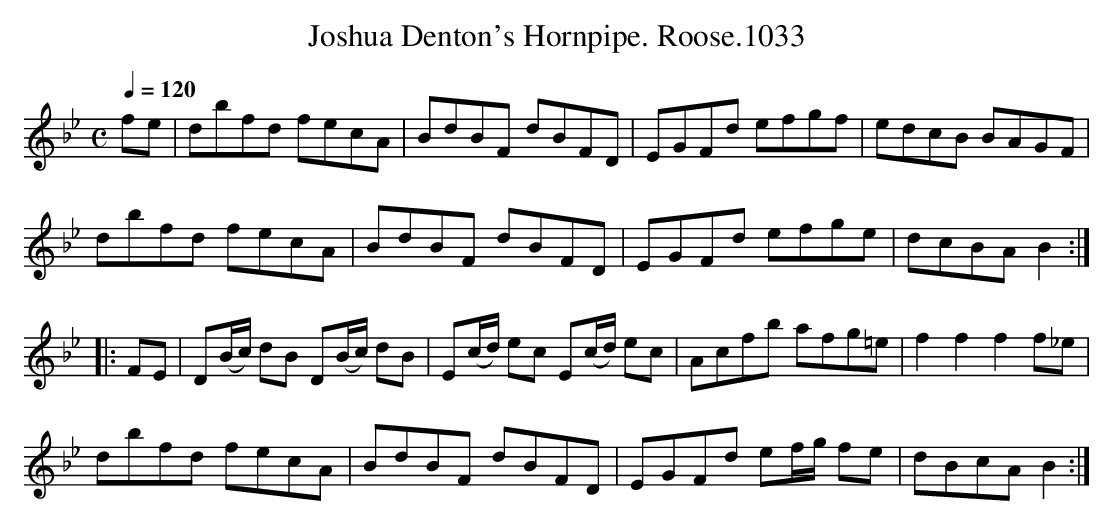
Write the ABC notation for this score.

X:1
T:Joshua Denton's Hornpipe. Roose.1033
Q:1/4=120
L:1/8
M:C
K:Bb
fe|dbfd fecA|BdBF dBFD|EGFd efgf|edcB BAGF|
dbfd fecA|BdBF dBFD|EGFd efge|dcBA B2:|
|:FE|D(B/c/) dB D(B/c/) dB|E(c/d/) ec E(c/d/) ec |Acfb afg=e|f2f2f2f_e|
dbfd fecA|BdBF dBFD|EGFd ef/g/ fe|dBcA B2:|
